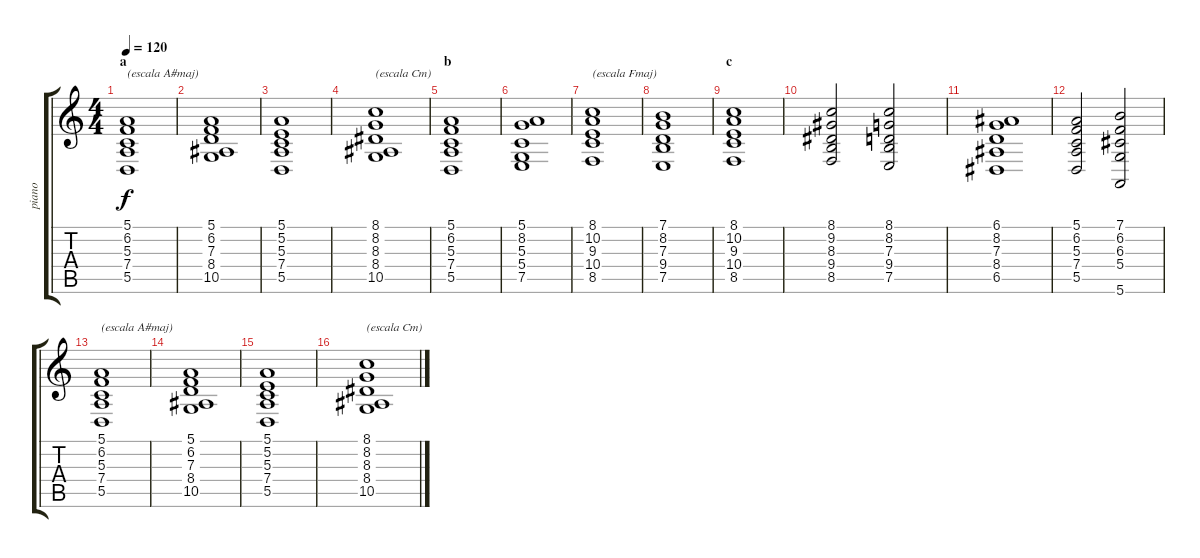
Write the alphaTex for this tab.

\track ("piano" "piano") {instrument acousticgrandpiano}
\staff {score tabs}
\tuning (E4 B3 G3 D3 A2 E2) {hide}
\ts (4 4)
\section ("" "a")
\tempo 120
\clef g2
\ks c
(5.1 6.2 5.3 7.4 5.5).1{txt "(escala A#maj)" dy f} |
(5.1 6.2 7.3 8.4 10.5).1 |
(5.1 5.2 5.3 7.4 5.5).1 |
(8.1 8.2 8.3 8.4 10.5).1{txt "(escala Cm)"} |
\section ("" "b")
(5.1 6.2 5.3 7.4 5.5).1 |
(5.1 8.2 5.3 5.4 7.5).1 |
(8.1 10.2 9.3 10.4 8.5).1{txt "(escala Fmaj)"} |
(7.1 8.2 7.3 9.4 7.5).1 |
\section ("" "c")
(8.1 10.2 9.3 10.4 8.5).1 |
(8.1 9.2 8.3 9.4 8.5).2 (8.1 8.2 7.3 9.4 7.5).2 |
(6.1 8.2 7.3 8.4 6.5).1 |
(5.1 6.2 5.3 7.4 5.5).2 (7.1 6.2 6.3 5.4 5.6).2 |
(5.1 6.2 5.3 7.4 5.5).1{txt "(escala A#maj)"} |
(5.1 6.2 7.3 8.4 10.5).1 |
(5.1 5.2 5.3 7.4 5.5).1 |
(8.1 8.2 8.3 8.4 10.5).1{txt "(escala Cm)"}
